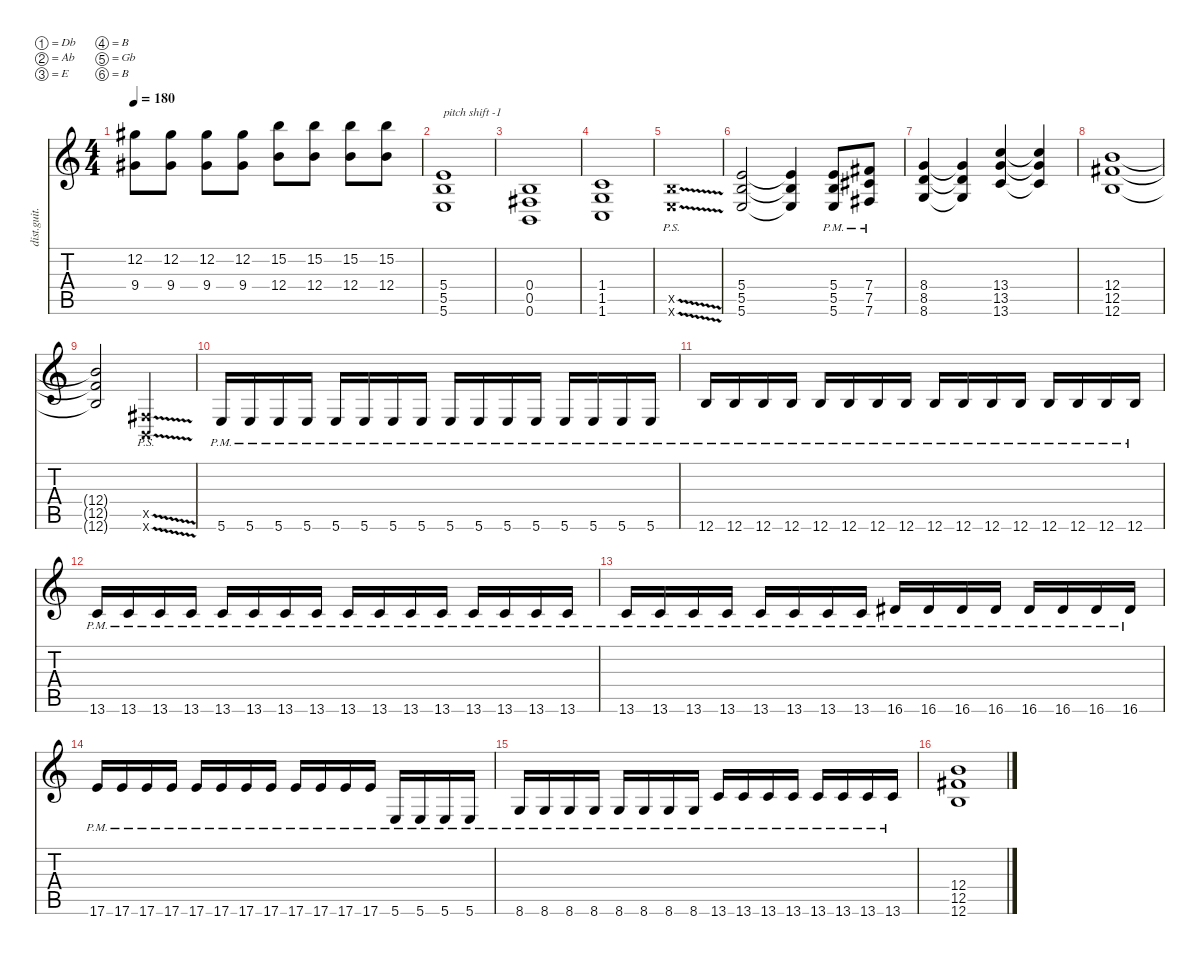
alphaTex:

\defaultSystemsLayout 4
\hideDynamics
\bracketExtendMode nobrackets
\otherSystemsTrackNameOrientation horizontal
\track ("riff" "dist.guit.") {instrument distortionguitar}
\staff {score tabs}
\tuning (Db4 Ab3 E3 B2 Gb2 B1)
\ts (4 4)
\tempo 180
\clef g2
\ks c
(12.2{acc #} 9.4{acc #}).8{dy mf beam Down} (9.4{acc #} 12.2{acc #}).8{beam Down} (9.4{acc #} 12.2{acc #}).8{beam Down} (9.4{acc #} 12.2{acc #}).8{beam Down} (12.4 15.2).8{beam Down} (12.4 15.2).8{beam Down} (12.4 15.2).8{beam Down} (12.4 15.2).8{beam Down} |
(5.6 5.5 5.4).1{txt "pitch shift -1" beam Up} |
(0.6 0.5{acc #} 0.4).1{beam Up} |
(1.6 1.5 1.4).1{beam Up} |
(5.6{psd x} 5.5{psd x}).1{beam Up} |
(5.6 5.5 5.4).2{beam Up} (5.6{t} 5.5{t} 5.4{t}).4{beam Up} (5.6{pm} 5.4{pm} 5.5{pm}).8{beam Up} (7.6{pm acc #} 7.5{pm acc #} 7.4{pm acc #}).8{beam Up} |
(8.6 8.5 8.4).4{beam Up} (8.6{t} 8.5{t} 8.4{t}).4{beam Up} (13.4 13.5 13.6).4{beam Up} (13.4{t} 13.5{t} 13.6{t}).4{beam Up} |
(12.6 12.5{acc #} 12.4).1{beam Up} |
(12.6{t} 12.5{t acc #} 12.4{t}).2{beam Up} (0.6{psd x} 0.5{psd x acc #}).2{beam Up} |
5.6{pm}.16{beam Up} 5.6{pm}.16{beam Up} 5.6{pm}.16{beam Up} 5.6{pm}.16{beam Up} 5.6{pm}.16{beam Up} 5.6{pm}.16{beam Up} 5.6{pm}.16{beam Up} 5.6{pm}.16{beam Up} 5.6{pm}.16{beam Up} 5.6{pm}.16{beam Up} 5.6{pm}.16{beam Up} 5.6{pm}.16{beam Up} 5.6{pm}.16{beam Up} 5.6{pm}.16{beam Up} 5.6{pm}.16{beam Up} 5.6{pm}.16{beam Up} |
12.6{pm}.16{beam Up} 12.6{pm}.16{beam Up} 12.6{pm}.16{beam Up} 12.6{pm}.16{beam Up} 12.6{pm}.16{beam Up} 12.6{pm}.16{beam Up} 12.6{pm}.16{beam Up} 12.6{pm}.16{beam Up} 12.6{pm}.16{beam Up} 12.6{pm}.16{beam Up} 12.6{pm}.16{beam Up} 12.6{pm}.16{beam Up} 12.6{pm}.16{beam Up} 12.6{pm}.16{beam Up} 12.6{pm}.16{beam Up} 12.6{pm}.16{beam Up} |
13.6{pm}.16{beam Up} 13.6{pm}.16{beam Up} 13.6{pm}.16{beam Up} 13.6{pm}.16{beam Up} 13.6{pm}.16{beam Up} 13.6{pm}.16{beam Up} 13.6{pm}.16{beam Up} 13.6{pm}.16{beam Up} 13.6{pm}.16{beam Up} 13.6{pm}.16{beam Up} 13.6{pm}.16{beam Up} 13.6{pm}.16{beam Up} 13.6{pm}.16{beam Up} 13.6{pm}.16{beam Up} 13.6{pm}.16{beam Up} 13.6{pm}.16{beam Up} |
13.6{pm}.16{beam Up} 13.6{pm}.16{beam Up} 13.6{pm}.16{beam Up} 13.6{pm}.16{beam Up} 13.6{pm}.16{beam Up} 13.6{pm}.16{beam Up} 13.6{pm}.16{beam Up} 13.6{pm}.16{beam Up} 16.6{pm acc #}.16{beam Up} 16.6{pm acc #}.16{beam Up} 16.6{pm acc #}.16{beam Up} 16.6{pm acc #}.16{beam Up} 16.6{pm acc #}.16{beam Up} 16.6{pm acc #}.16{beam Up} 16.6{pm acc #}.16{beam Up} 16.6{pm acc #}.16{beam Up} |
17.6{pm}.16{beam Up} 17.6{pm}.16{beam Up} 17.6{pm}.16{beam Up} 17.6{pm}.16{beam Up} 17.6{pm}.16{beam Up} 17.6{pm}.16{beam Up} 17.6{pm}.16{beam Up} 17.6{pm}.16{beam Up} 17.6{pm}.16{beam Up} 17.6{pm}.16{beam Up} 17.6{pm}.16{beam Up} 17.6{pm}.16{beam Up} 5.6{pm}.16{beam Up} 5.6{pm}.16{beam Up} 5.6{pm}.16{beam Up} 5.6{pm}.16{beam Up} |
8.6{pm}.16{beam Up} 8.6{pm}.16{beam Up} 8.6{pm}.16{beam Up} 8.6{pm}.16{beam Up} 8.6{pm}.16{beam Up} 8.6{pm}.16{beam Up} 8.6{pm}.16{beam Up} 8.6{pm}.16{beam Up} 13.6{pm}.16{beam Up} 13.6{pm}.16{beam Up} 13.6{pm}.16{beam Up} 13.6{pm}.16{beam Up} 13.6{pm}.16{beam Up} 13.6{pm}.16{beam Up} 13.6{pm}.16{beam Up} 13.6{pm}.16{beam Up} |
(12.4 12.6 12.5{acc #}).1{beam Up}
